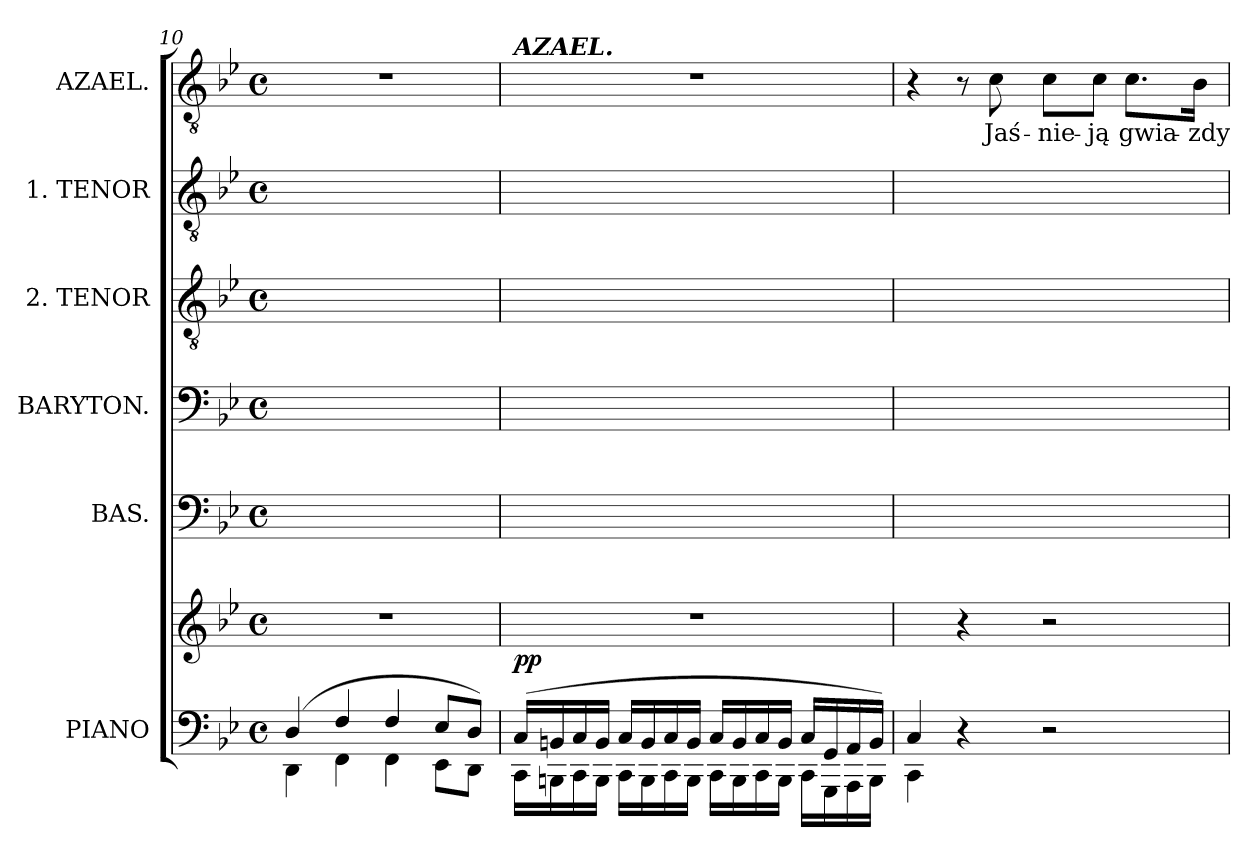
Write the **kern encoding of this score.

**kern	**kern	**dynam	**kern	**kern	**kern	**kern	**kern	**text
*part6	*part6	*part6	*part5	*part4	*part3	*part2	*part1	*part1
*staff7	*staff6	*staff6/7	*staff5	*staff4	*staff3	*staff2	*staff1	*staff1
*I"PIANO	*	*	*I"BAS.	*I"BARYTON.	*I"2. TENOR	*I"1. TENOR	*I"AZAEL.	*
*	*	*	*I'B	*	*I'T 2	*I'T 1	*	*
*clefF4	*clefG2	*	*clefF4	*clefF4	*clefGv2	*clefGv2	*clefGv2	*
*k[b-e-]	*k[b-e-]	*	*k[b-e-]	*k[b-e-]	*k[b-e-]	*k[b-e-]	*k[b-e-]	*
*M4/4	*M4/4	*	*M4/4	*M4/4	*M4/4	*M4/4	*M4/4	*
*met(c)	*met(c)	*	*met(c)	*met(c)	*met(c)	*met(c)	*met(c)	*
=10	=10	=10	=10	=10	=10	=10	=10	=10
*^	*	*	*	*	*	*	*	*
(>4D/	4DD\	1r	.	1ryy	1ryy	1ryy	1ryy	1r	.
4F/	4FF\	.	.	.	.	.	.	.	.
4F/	4FF\	.	.	.	.	.	.	.	.
8E-/L	8EE-\L	.	.	.	.	.	.	.	.
8D/J)	8DD\J	.	.	.	.	.	.	.	.
=11	=11	=11	=11	=11	=11	=11	=11	=11	=11
!	!	!	!	!	!	!	!	!LO:TX:a:Bi:t=AZAEL.	!
(>16C/LL	16CC\LL	1r	pp	1ryy	1ryy	1ryy	1ryy	1r	.
16BBn/	16BBBn\	.	.	.	.	.	.	.	.
16C/	16CC\	.	.	.	.	.	.	.	.
16BB/JJ	16BBB\JJ	.	.	.	.	.	.	.	.
16C/LL	16CC\LL	.	.	.	.	.	.	.	.
16BB/	16BBB\	.	.	.	.	.	.	.	.
16C/	16CC\	.	.	.	.	.	.	.	.
16BB/JJ	16BBB\JJ	.	.	.	.	.	.	.	.
16C/LL	16CC\LL	.	.	.	.	.	.	.	.
16BB/	16BBB\	.	.	.	.	.	.	.	.
16C/	16CC\	.	.	.	.	.	.	.	.
16BB/JJ	16BBB\JJ	.	.	.	.	.	.	.	.
16C/LL	16CC\LL	.	.	.	.	.	.	.	.
16GG/	16GGG\	.	.	.	.	.	.	.	.
16AA/	16AAA\	.	.	.	.	.	.	.	.
16BB/JJ)	16BBB\JJ	.	.	.	.	.	.	.	.
=12	=12	=12	=12	=12	=12	=12	=12	=12	=12
4C/	4CC\	4ryy	.	1ryy	1ryy	1ryy	1ryy	4r	.
4r	4ryy	4r	.	.	.	.	.	8r	.
.	.	.	.	.	.	.	.	8c\	Jaś-
2r	2ryy	2r	.	.	.	.	.	8c\L	-nie-
.	.	.	.	.	.	.	.	8c\J	-ją
.	.	.	.	.	.	.	.	8.c\L	gwia-
.	.	.	.	.	.	.	.	16B-\Jk	-zdy
*v	*v	*	*	*	*	*	*	*	*
=	=	=	=	=	=	=	=	=
*-	*-	*-	*-	*-	*-	*-	*-	*-
